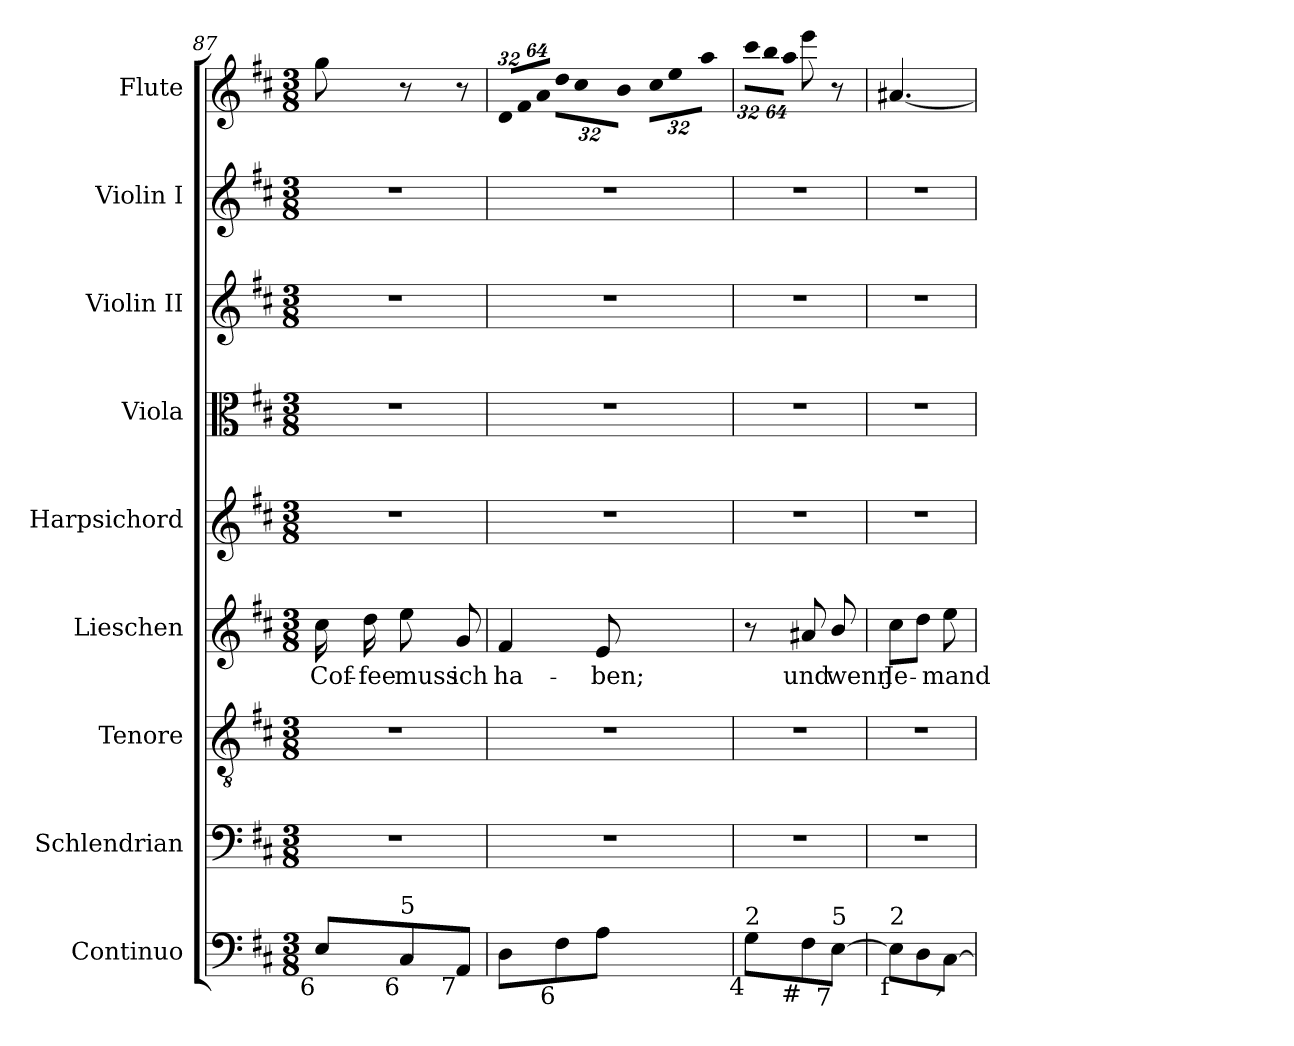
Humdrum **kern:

**kern	**kern	**kern	**kern	**text	**kern	**kern	**kern	**kern	**kern
*part9	*part8	*part7	*part6	*part6	*part5	*part4	*part3	*part2	*part1
*staff9	*staff8	*staff7	*staff6	*staff6	*staff5	*staff4	*staff3	*staff2	*staff1
*I"Continuo	*I"Schlendrian	*I"Tenore	*I"Lieschen	*	*I"Harpsichord	*I"Viola	*I"Violin II	*I"Violin I	*I"Flute
*I'Continuo	*I'Schlendrian	*I'Tenore	*I'Lieschen	*	*	*I'Viola	*	*	*
*clefF4	*clefF4	*clefGv2	*clefG2	*	*clefG2	*clefC3	*clefG2	*clefG2	*clefG2
*	*	*ITrd7c12	*	*	*	*	*	*	*
*k[f#c#]	*k[f#c#]	*k[f#c#]	*k[f#c#]	*	*k[f#c#]	*k[f#c#]	*k[f#c#]	*k[f#c#]	*k[f#c#]
*D:	*D:	*D:	*D:	*	*D:	*D:	*D:	*D:	*D:
*M3/8	*M3/8	*M3/8	*M3/8	*	*M3/8	*M3/8	*M3/8	*M3/8	*M3/8
=87	=87	=87	=87	=87	=87	=87	=87	=87	=87
!	!LO:N:vis=1	!LO:N:vis=1	!	!	!	!	!	!	!
!LO:TX:b:rj:t=6	!	!	!	!	!	!	!	!	!
!	!	!	!	!LO:LY:b:color=#000000	!LO:N:vis=1	!LO:N:vis=1	!LO:N:vis=1	!LO:N:vis=1	!
8Ei/L	4.r	4.r	16cc#i\	Cof-	4.r	4.r	4.r	4.r	8ggi\
!	!	!	!	!LO:LY:b:color=#000000	!	!	!	!	!
.	.	.	16ddi\	-fee	.	.	.	.	.
!LO:TX:b:rj:t=6	!	!	!	!	!	!	!	!	!
!LO:TX:t=5	!	!	!	!	!	!	!	!	!
!	!	!	!	!LO:LY:b:color=#000000	!	!	!	!	!
8C#i/	.	.	8eei\	muss	.	.	.	.	8r
!LO:TX:b:rj:t=7	!	!	!	!	!	!	!	!	!
!	!	!	!	!LO:LY:b:color=#000000	!	!	!	!	!
8AAi/J	.	.	8gi/	ich	.	.	.	.	8r
!!LO:LB:g=z
=88	=88	=88	=88	=88	=88	=88	=88	=88	=88
!	!LO:N:vis=1	!LO:N:vis=1	!	!	!	!	!	!	!
!	!	!	!	!LO:LY:b:color=#000000	!LO:N:vis=1	!LO:N:vis=1	!LO:N:vis=1	!LO:N:vis=1	!
*	*	*	*	*	*	*	*	*	*Xbrackettup
!	!	!	!	!	!	!	!	!	!LO:N:vis=16
8Di\L	4.r	4.r	4f#i/	ha-	4.r	4.r	4.r	4.r	512%21di/LL
!	!	!	!	!	!	!	!	!	!LO:N:vis=16
.	.	.	.	.	.	.	.	.	1024%43f#i/
!	!	!	!	!	!	!	!	!	!LO:N:vis=16
.	.	.	.	.	.	.	.	.	1024%43ai/JJ
!LO:TX:b:rj:t=6	!	!	!	!	!	!	!	!	!
!	!	!	!	!	!	!	!	!	!LO:N:vis=16
8F#i\	.	.	.	.	.	.	.	.	512%21ddi\LL
!	!	!	!	!	!	!	!	!	!LO:N:vis=16
.	.	.	.	.	.	.	.	.	1024%43cc#i\
!	!	!	!	!	!	!	!	!	!LO:N:vis=16
.	.	.	.	.	.	.	.	.	1024%43bi\JJ
!	!	!	!	!LO:LY:b:color=#000000	!	!	!	!	!LO:N:vis=16
8Ai\J	.	.	8ei/	-ben;	.	.	.	.	512%21cc#i\LL
!	!	!	!	!	!	!	!	!	!LO:N:vis=16
.	.	.	.	.	.	.	.	.	1024%43eei\
!	!	!	!	!	!	!	!	!	!LO:N:vis=16
.	.	.	.	.	.	.	.	.	1024%43aai\JJ
=89	=89	=89	=89	=89	=89	=89	=89	=89	=89
!LO:TX:b:rj:t=4	!	!	!	!	!	!	!	!	!
!LO:TX:t=2	!	!	!	!	!	!	!	!	!
!	!LO:N:vis=1	!LO:N:vis=1	!	!	!LO:N:vis=1	!LO:N:vis=1	!LO:N:vis=1	!LO:N:vis=1	!LO:N:vis=16
8Gi\L	4.r	4.r	8r	.	4.r	4.r	4.r	4.r	512%21ccc#i\LL
!	!	!	!	!	!	!	!	!	!LO:N:vis=16
.	.	.	.	.	.	.	.	.	1024%43bbi\
!	!	!	!	!	!	!	!	!	!LO:N:vis=16
.	.	.	.	.	.	.	.	.	1024%43aai\JJ
!LO:TX:b:rj:t=#	!	!	!	!	!	!	!	!	!
!	!	!	!	!LO:LY:b:color=#000000	!	!	!	!	!
8F#i\	.	.	8a#Xi/	und	.	.	.	.	8eeei\
!LO:TX:b:rj:t=7	!	!	!	!	!	!	!	!	!
!LO:TX:t=5	!	!	!	!	!	!	!	!	!
!	!	!	!	!LO:LY:b:color=#000000	!	!	!	!	!
[8Ei\J	.	.	8bi/	wenn	.	.	.	.	8r
=90	=90	=90	=90	=90	=90	=90	=90	=90	=90
!	!LO:N:vis=1	!LO:N:vis=1	!	!	!	!	!	!	!
!LO:TX:b:rj:t=f	!	!	!	!	!	!	!	!	!
!LO:TX:t=2	!	!	!	!	!	!	!	!	!
!	!	!	!	!LO:LY:b:color=#000000	!LO:N:vis=1	!LO:N:vis=1	!LO:N:vis=1	!LO:N:vis=1	!
8Ei\L]	4.r	4.r	8cc#i\L	Je-	4.r	4.r	4.r	4.r	[4.a#Xi/
8Di\	.	.	8ddi\J	.	.	.	.	.	.
!LO:TX:b:rj:t=´	!	!	!	!	!	!	!	!	!
!	!	!	!	!LO:LY:b:color=#000000	!	!	!	!	!
[8C#i\J	.	.	8eei\	-mand	.	.	.	.	.
=	=	=	=	=	=	=	=	=	=
*-	*-	*-	*-	*-	*-	*-	*-	*-	*-
